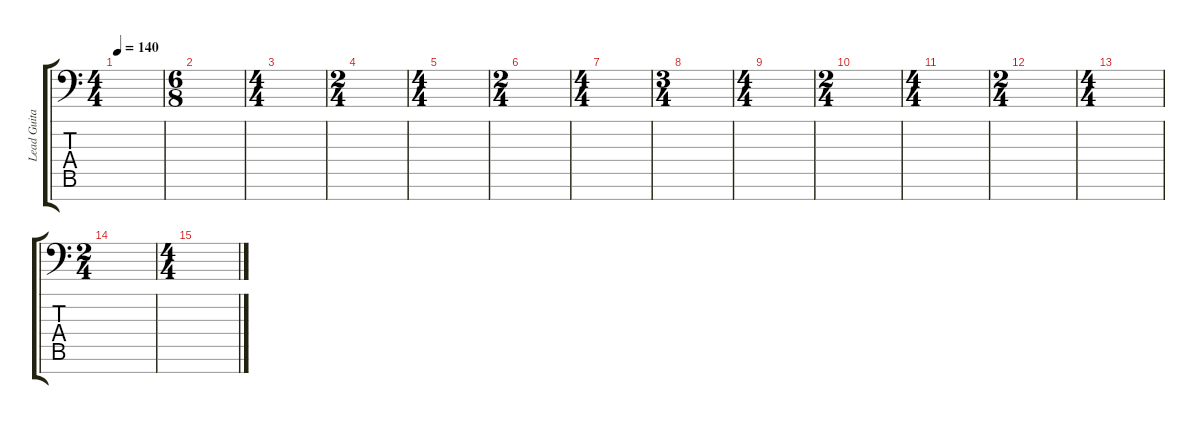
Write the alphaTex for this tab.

\track ("Lead Guitar" "Lead Guita") {instrument overdrivenguitar}
\staff {score tabs}
\tuning (E4 B3 G3 D3 A2 E2 C-1) {hide}
\ts (4 4)
\tempo 140
\clef f4
\ks c
|
\ts (6 8)
|
\ts (4 4)
|
\ts (2 4)
|
\ts (4 4)
|
\ts (2 4)
|
\ts (4 4)
|
\ts (3 4)
|
\ts (4 4)
|
\ts (2 4)
|
\ts (4 4)
|
\ts (2 4)
|
\ts (4 4)
|
\ts (2 4)
|
\ts (4 4)
